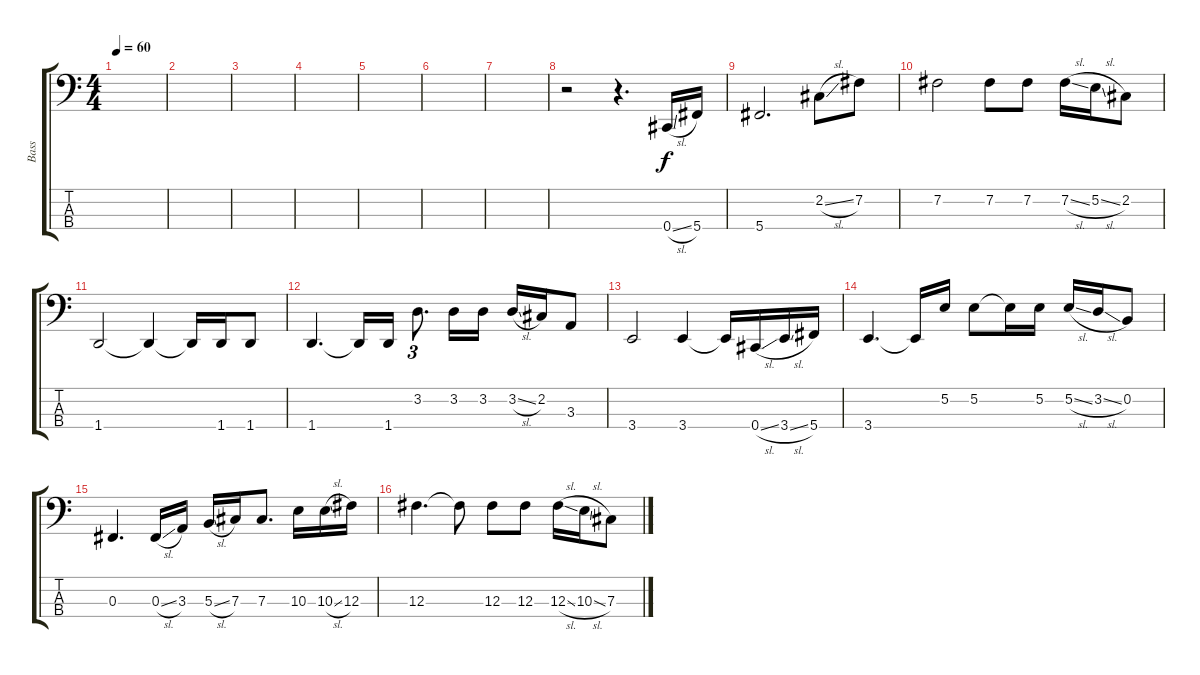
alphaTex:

\track ("Bass" "Bass") {instrument electricbassfinger}
\staff {score tabs}
\tuning (E2 B1 Gb1 Db1) {hide}
\ts (4 4)
\tempo 60
\clef f4
\ks c
|
|
|
|
|
|
|
r.2 r.4{d} 0.4{sl}.16 5.4.16 |
5.4.2{d} 2.2{sl}.8 7.2.8 |
7.2.2 7.2.8 7.2.8 7.2{sl}.16 5.2{sl}.16 2.2.8 |
1.4.2 1.4{t}.4 1.4{t}.16 1.4.16 1.4.8 |
1.4.4{d} 1.4{t}.16 1.4.16 3.2.8{d tu (3 2)} 3.2.16 3.2.16 3.2{sl}.16 2.2.16 3.3.8 |
3.4.2 3.4.4 3.4{t}.16 0.4{sl}.16 3.4{sl}.16 5.4.16 |
3.4.4{d} 3.4{t}.16 5.2.16 5.2.8 5.2{t}.16 5.2.16 5.2{sl}.16 3.2{sl}.16 0.2.8 |
0.3.4{d} 0.3{sl}.16 3.3.16 5.3{sl}.16 7.3.16 7.3.8{d} 10.3.16 10.3{sl}.16 12.3.16 |
12.3.4{d} 12.3{t}.8 12.3.8 12.3.8 12.3{sl}.16 10.3{sl}.16 7.3.8
